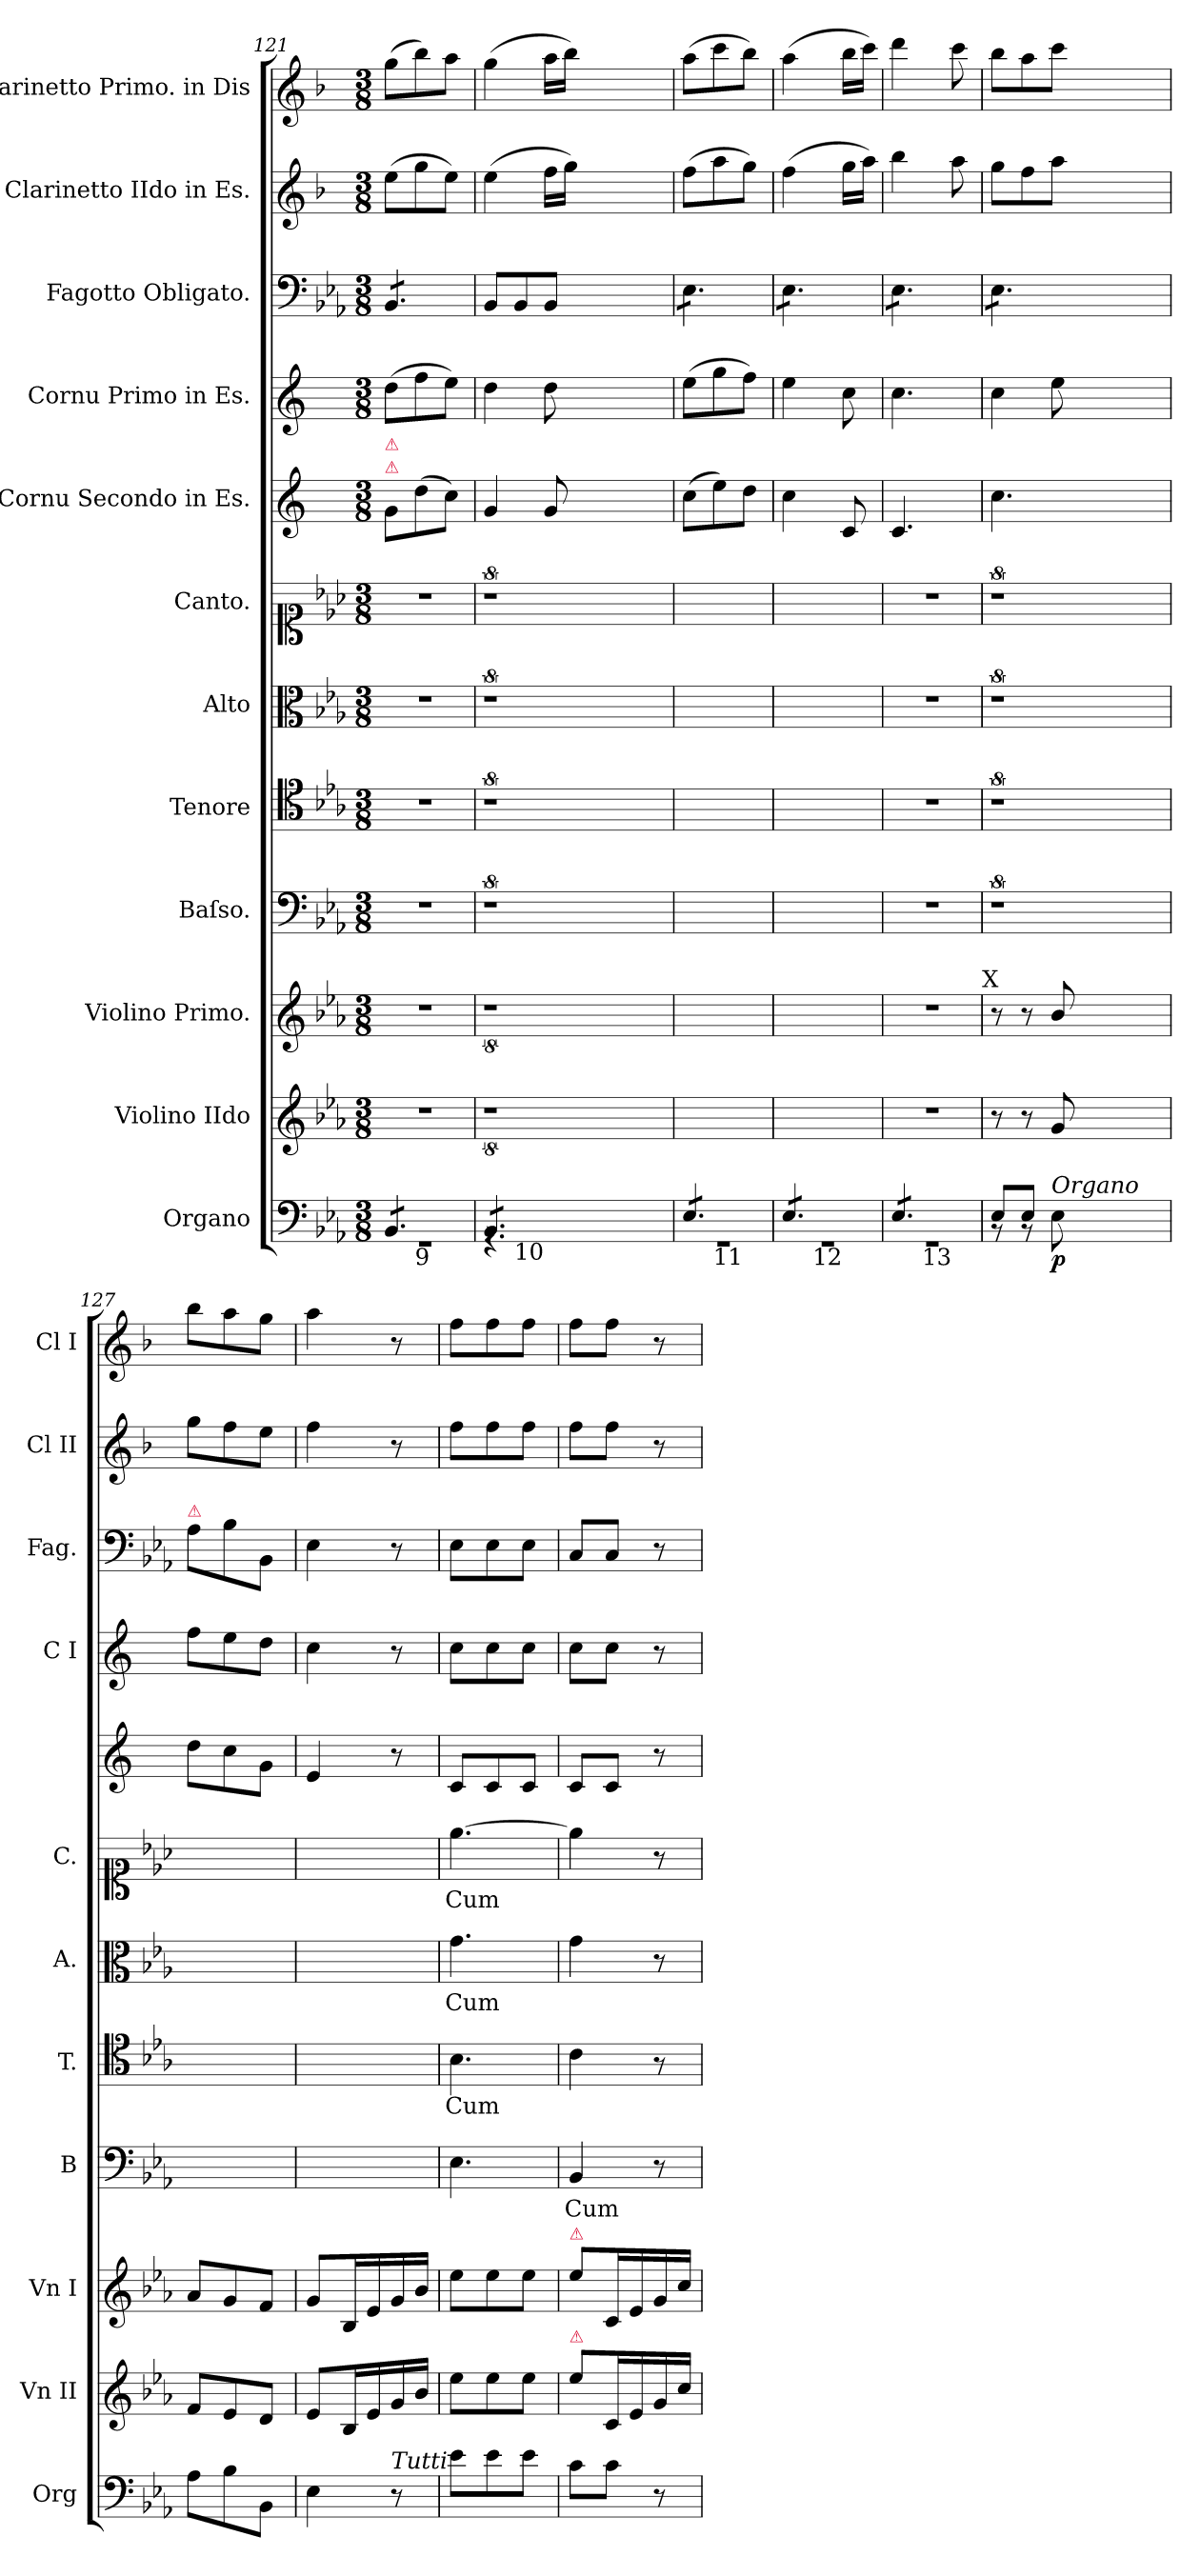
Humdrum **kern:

**kern	**dynam	**kern	**dynam	**kern	**dynam	**kern	**text	**kern	**text	**kern	**text	**kern	**text	**kern	**dynam	**kern	**dynam	**kern	**dynam	**kern	**dynam	**kern	**dynam
*part12	*part12	*part11	*part11	*part10	*part10	*part9	*part9	*part8	*part8	*part7	*part7	*part6	*part6	*part5	*part5	*part4	*part4	*part3	*part3	*part2	*part2	*part1	*part1
*staff12	*staff12	*staff11	*staff11	*staff10	*staff10	*staff9	*staff9	*staff8	*staff8	*staff7	*staff7	*staff6	*staff6	*staff5	*staff5	*staff4	*staff4	*staff3	*staff3	*staff2	*staff2	*staff1	*staff1
*I"Organo	*	*I"Violino IIdo	*	*I"Violino Primo.	*	*I"Baſso.	*	*I"Tenore	*	*I"Alto	*	*I"Canto.	*	*I"Cornu Secondo in Es.	*	*I"Cornu Primo in Es.	*	*I"Fagotto Obligato.	*	*I"Clarinetto IIdo in Es.	*	*I"Clarinetto Primo. in Dis	*
*I'Org	*	*I'Vn II	*	*I'Vn I	*	*I'B	*	*I'T.	*	*I'A.	*	*I'C.	*	*	*	*I'C I	*	*I'Fag.	*	*I'Cl II	*	*I'Cl I	*
*clefF4	*	*clefG2	*	*clefG2	*	*clefF4	*	*clefC4	*	*clefC3	*	*clefC1	*	*clefG2	*	*clefG2	*	*clefF4	*	*clefG2	*	*clefG2	*
*	*	*	*	*	*	*	*	*	*	*	*	*	*	*ITrd5c9	*	*ITrd5c9	*	*	*	*ITrd1c2	*	*ITrd1c2	*
*k[b-e-a-]	*	*k[b-e-a-]	*	*k[b-e-a-]	*	*k[b-e-a-]	*	*k[b-e-a-]	*	*k[b-e-a-]	*	*k[b-e-a-]	*	*k[b-e-a-]	*	*k[b-e-a-]	*	*k[b-e-a-]	*	*k[b-e-a-]	*	*k[b-e-a-]	*
*M3/8	*	*M3/8	*	*M3/8	*	*M3/8	*	*M3/8	*	*M3/8	*	*M3/8	*	*M3/8	*	*M3/8	*	*M3/8	*	*M3/8	*	*M3/8	*
=121	=121	=121	=121	=121	=121	=121	=121	=121	=121	=121	=121	=121	=121	=121	=121	=121	=121	=121	=121	=121	=121	=121	=121
*^	*	*	*	*	*	*	*	*	*	*	*	*	*	*	*	*	*	*	*	*	*	*	*
!	!	!	!	!	!	!	!	!	!	!	!	!	!	!	!LO:TX:a:color=crimson:t=⚠	!	!	!	!	!	!	!	!	!
!	!	!	!	!	!	!	!	!	!	!	!	!	!	!	!LO:TX:a:color=crimson:t=⚠	!	!	!	!	!	!	!	!	!
*	*^	*	*	*	*	*	*	*	*	*	*	*	*	*	*	*	*	*	*	*	*	*	*	*
*tremolo	*	*	*	*	*	*	*	*	*	*	*	*	*	*	*	*	*	*	*	*	*	*	*	*	*
*	*	*	*	*	*	*	*	*	*	*	*	*	*	*	*	*	*	*	*	*tremolo	*	*	*	*	*
8BB-!/L	4.rGG	8ryy	.	4.r	.	4.r	.	4.r	.	4.r	.	4.r	.	4.r	.	8B-/L	.	(>8f\L	.	8BB-/L	.	(>8dd\L	.	(>8ff\L	.
!	!	!LO:TX:b:t=9	!	!	!	!	!	!	!	!	!	!	!	!	!	!	!	!	!	!	!	!	!	!	!
8BB-!/	.	4ryy	.	.	.	.	.	.	.	.	.	.	.	.	.	(>8f\	.	8a-\	.	8BB-/	.	8ff\	.	8aa-\)	.
8BB-!/J	.	.	.	.	.	.	.	.	.	.	.	.	.	.	.	8e-\J)	.	8g\J)	.	8BB-/J	.	8dd\J)	.	8gg\J	.
*	*	*	*	*	*	*	*	*	*	*	*	*	*	*	*	*	*	*	*	*Xtremolo	*	*	*	*	*
=122	=122	=122	=122	=122	=122	=122	=122	=122	=122	=122	=122	=122	=122	=122	=122	=122	=122	=122	=122	=122	=122	=122	=122	=122	=122
8BB-!/L	4.rGG	8ryy	.	8%9r	.	8%9r	.	8%9r	.	8%9r	.	8%9r	.	8%9r	.	4B-/	.	4f\	.	8BB-/L	.	(>4dd\	.	(>4ff\	.
!	!	!LO:TX:b:t=10	!	!	!	!	!	!	!	!	!	!	!	!	!	!	!	!	!	!	!	!	!	!	!
8BB-!/	.	1ryy	.	.	.	.	.	.	.	.	.	.	.	.	.	.	.	.	.	8BB-/	.	.	.	.	.
8BB-!/J	.	.	.	.	.	.	.	.	.	.	.	.	.	.	.	8B-/	.	8f\	.	8BB-/J	.	16ee-\LL	.	16gg\LL	.
.	.	.	.	.	.	.	.	.	.	.	.	.	.	.	.	.	.	.	.	.	.	16ff\JJ)	.	16aa-\JJ)	.
2.ryy	2.ryy	.	.	.	.	.	.	.	.	.	.	.	.	.	.	2.ryy	.	2.ryy	.	2.ryy	.	2.ryy	.	2.ryy	.
=123	=123	=123	=123	=123	=123	=123	=123	=123	=123	=123	=123	=123	=123	=123	=123	=123	=123	=123	=123	=123	=123	=123	=123	=123	=123
*	*	*	*	*	*	*	*	*	*	*	*	*	*	*	*	*	*	*	*	*tremolo	*	*	*	*	*
8E-!/L	4.rGG	8ryy	.	4.ryy	.	4.ryy	.	4.ryy	.	4.ryy	.	4.ryy	.	4.ryy	.	(>8e-\L	.	(>8g\L	.	8E-\L	.	(>8ee-\L	.	(>8gg\L	.
!	!	!LO:TX:b:t=11	!	!	!	!	!	!	!	!	!	!	!	!	!	!	!	!	!	!	!	!	!	!	!
8E-!/	.	4ryy	.	.	.	.	.	.	.	.	.	.	.	.	.	8g\)	.	8b-\	.	8E-\	.	8gg\	.	8bb-\	.
8E-!/J	.	.	.	.	.	.	.	.	.	.	.	.	.	.	.	8f\J	.	8a-\J)	.	8E-\J	.	8ff\J)	.	8aa-\J)	.
=124	=124	=124	=124	=124	=124	=124	=124	=124	=124	=124	=124	=124	=124	=124	=124	=124	=124	=124	=124	=124	=124	=124	=124	=124	=124
8E-!/L	4.rGG	8ryy	.	4.ryy	.	4.ryy	.	4.ryy	.	4.ryy	.	4.ryy	.	4.ryy	.	4e-\	.	4g\	.	8E-\L	.	(>4ee-\	.	(>4gg\	.
!	!	!LO:TX:b:t=12	!	!	!	!	!	!	!	!	!	!	!	!	!	!	!	!	!	!	!	!	!	!	!
8E-!/	.	4ryy	.	.	.	.	.	.	.	.	.	.	.	.	.	.	.	.	.	8E-\	.	.	.	.	.
8E-!/J	.	.	.	.	.	.	.	.	.	.	.	.	.	.	.	8E-/	.	8e-\	.	8E-\J	.	16ff\LL	.	16aa-\LL	.
.	.	.	.	.	.	.	.	.	.	.	.	.	.	.	.	.	.	.	.	.	.	16gg\JJ)	.	16bb-\JJ)	.
=125	=125	=125	=125	=125	=125	=125	=125	=125	=125	=125	=125	=125	=125	=125	=125	=125	=125	=125	=125	=125	=125	=125	=125	=125	=125
8E-!/L	4.rGG	8ryy	.	4.r	.	4.r	.	4.r	.	4.r	.	4.r	.	4.r	.	4.E-/	.	4.e-\	.	8E-\L	.	4aa-\	.	4ccc\	.
!	!	!LO:TX:b:t=13	!	!	!	!	!	!	!	!	!	!	!	!	!	!	!	!	!	!	!	!	!	!	!
8E-!/	.	4ryy	.	.	.	.	.	.	.	.	.	.	.	.	.	.	.	.	.	8E-\	.	.	.	.	.
8E-!/J	.	.	.	.	.	.	.	.	.	.	.	.	.	.	.	.	.	.	.	8E-\J	.	8gg\	.	8bb-\	.
*Xtremolo	*	*	*	*	*	*	*	*	*	*	*	*	*	*	*	*	*	*	*	*	*	*	*	*	*
!	!	!	!	!	!	!LO:TX:a:t=X	!	!	!	!	!	!	!	!	!	!	!	!	!	!	!	!	!	!	!
=126	=126	=126	=126	=126	=126	=126	=126	=126	=126	=126	=126	=126	=126	=126	=126	=126	=126	=126	=126	=126	=126	=126	=126	=126	=126
!	!	!	!	!	!LO:DY:a	!	!	!	!	!	!	!	!	!	!	!	!	!	!	!	!	!	!	!	!
*	*v	*v	*	*	*	*	*	*	*	*	*	*	*	*	*	*	*	*	*	*	*	*	*	*	*
8E-!/L	8rBB	.	8r	piano	8r	.	8%9r	.	8%9r	.	8%9r	.	8%9r	.	4.e-\	.	4e-\	.	8E-\L	.	8ff\L	.	8aa-\L	.
8E-!/J	8rBB	.	8r	.	8r	.	.	.	.	.	.	.	.	.	.	.	.	.	8E-\	.	8ee-\	.	8gg\	.
!LO:TX:a:i:t=Organo	!	!	!	!	!	!	!	!	!	!	!	!	!	!	!	!	!	!	!	!	!	!	!	!
!	!	!LO:DY:b	!	!	!	!LO:DY:a	!	!	!	!	!	!	!	!	!	!	!	!	!	!	!	!	!	!
8ryy	8E-\	p	8g/	.	8b-/	pia&colon;	.	.	.	.	.	.	.	.	.	.	8g\	.	8E-\J	.	8gg\J	.	8bb-\J	.
*	*	*	*	*	*	*	*	*	*	*	*	*	*	*	*	*	*	*	*Xtremolo	*	*	*	*	*
2.ryy	2.ryy	.	2.ryy	.	2.ryy	.	.	.	.	.	.	.	.	.	2.ryy	.	2.ryy	.	2.ryy	.	2.ryy	.	2.ryy	.
=127	=127	=127	=127	=127	=127	=127	=127	=127	=127	=127	=127	=127	=127	=127	=127	=127	=127	=127	=127	=127	=127	=127	=127	=127
!	!	!	!	!	!	!	!	!	!	!	!	!	!	!	!	!	!	!	!LO:TX:a:color=crimson:t=⚠	!	!	!	!	!
!LO:TX:a:color=crimson:t=⚠	!	!	!	!	!	!	!	!	!	!	!	!	!	!	!	!	!	!	!	!	!	!	!	!
*v	*v	*	*	*	*	*	*	*	*	*	*	*	*	*	*	*	*	*	*	*	*	*	*	*
8A-\L	.	8f/L	.	8a-/L	.	4.ryy	.	4.ryy	.	4.ryy	.	4.ryy	.	8f\L	.	8a-\L	.	8A-\L	.	8ff\L	.	8aa-\L	.
8B-\	.	8e-/	.	8g/	.	.	.	.	.	.	.	.	.	8e-\	.	8g\	.	8B-\	.	8ee-\	.	8gg\	.
!	!	!	!	!	!LO:DY:a	!	!	!	!	!	!	!	!	!	!	!	!	!	!	!	!	!	!
8BB-/J	.	8d/J	.	8f/J	for&colon;	.	.	.	.	.	.	.	.	8B-\J	.	8f\J	.	8BB-/J	.	8dd\J	.	8ff\J	.
=128	=128	=128	=128	=128	=128	=128	=128	=128	=128	=128	=128	=128	=128	=128	=128	=128	=128	=128	=128	=128	=128	=128	=128
!	!	!	!LO:DY:a	!	!	!	!	!	!	!	!	!	!	!	!	!	!	!	!	!	!	!	!
4E-\	.	8e-/L	forte	8g/L	.	4.ryy	.	4.ryy	.	4.ryy	.	4.ryy	.	4G/	.	4e-\	.	4E-\	.	4ee-\	.	4gg\	.
.	.	16B-/L	.	16B-/L	.	.	.	.	.	.	.	.	.	.	.	.	.	.	.	.	.	.	.
.	.	16e-/	.	16e-/	.	.	.	.	.	.	.	.	.	.	.	.	.	.	.	.	.	.	.
!LO:TX:a:i:t=Tutti	!	!	!	!	!	!	!	!	!	!	!	!	!	!	!	!	!	!	!	!	!	!	!
!	!	!	!	!	!	!	!	!	!	!	!	!	!	!	!LO:DY:a	!	!LO:DY:a	!	!	!	!	!	!LO:DY:a
8r	.	16g/	.	16g/	.	.	.	.	.	.	.	.	.	8r	forte	8r	forte	8r	.	8r	.	8r	forte
.	.	16b-/JJ	.	16b-/JJ	.	.	.	.	.	.	.	.	.	.	.	.	.	.	.	.	.	.	.
=129	=129	=129	=129	=129	=129	=129	=129	=129	=129	=129	=129	=129	=129	=129	=129	=129	=129	=129	=129	=129	=129	=129	=129
!	!LO:DY:b	!	!	!	!	!	!	!	!	!	!	!	!	!	!	!	!	!	!LO:DY:a	!	!LO:DY:a	!	!
8e-\L	forte	8ee-\L	.	8ee-\L	.	4.E-\	.	4.B-\	Cum	4.g\	Cum	[4.ee-\	Cum	8E-/L	.	8e-\L	.	8E-\L	forte	8ee-\L	forte	8ee-\L	.
8e-\	.	8ee-\	.	8ee-\	.	.	.	.	.	.	.	.	.	8E-/	.	8e-\	.	8E-\	.	8ee-\	.	8ee-\	.
8e-\J	.	8ee-\J	.	8ee-\J	.	.	.	.	.	.	.	.	.	8E-/J	.	8e-\J	.	8E-\J	.	8ee-\J	.	8ee-\J	.
=130	=130	=130	=130	=130	=130	=130	=130	=130	=130	=130	=130	=130	=130	=130	=130	=130	=130	=130	=130	=130	=130	=130	=130
!	!	!	!	!LO:TX:a:color=crimson:t=⚠	!	!	!	!	!	!	!	!	!	!	!	!	!	!	!	!	!	!	!
!	!	!LO:TX:a:color=crimson:t=⚠	!	!	!	!	!	!	!	!	!	!	!	!	!	!	!	!	!	!	!	!	!
8c\L	.	8ee-\L	.	8ee-\L	.	4BB-/	Cum	4c\	.	4g\	.	4ee-\]	.	8E-/L	.	8e-\L	.	8C/L	.	8ee-\L	.	8ee-\L	.
8c\J	.	16c/L	.	16c/L	.	.	.	.	.	.	.	.	.	8E-/J	.	8e-\J	.	8C/J	.	8ee-\J	.	8ee-\J	.
.	.	16e-/	.	16e-/	.	.	.	.	.	.	.	.	.	.	.	.	.	.	.	.	.	.	.
8r	.	16g/	.	16g/	.	8r	.	8r	.	8r	.	8r	.	8r	.	8r	.	8r	.	8r	.	8r	.
.	.	16cc/JJ	.	16cc/JJ	.	.	.	.	.	.	.	.	.	.	.	.	.	.	.	.	.	.	.
=	=	=	=	=	=	=	=	=	=	=	=	=	=	=	=	=	=	=	=	=	=	=	=
*-	*-	*-	*-	*-	*-	*-	*-	*-	*-	*-	*-	*-	*-	*-	*-	*-	*-	*-	*-	*-	*-	*-	*-
